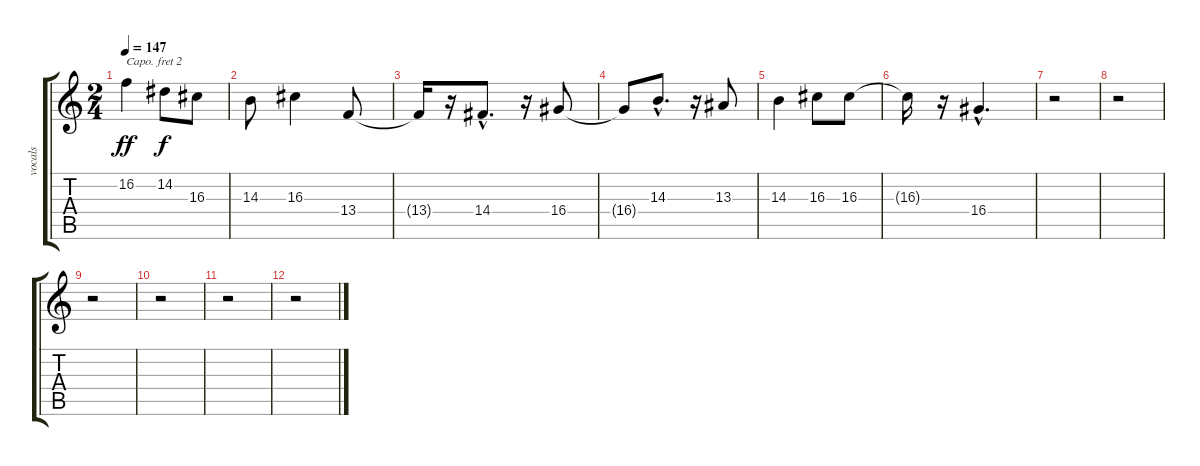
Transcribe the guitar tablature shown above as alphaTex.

\track ("vocals" "vocals") {instrument flute}
\staff {score tabs}
\capo 2
\tuning (E4 B3 G3 D3 A2 E2) {hide}
\ts (2 4)
\tempo 147
\clef g2
\ks c
16.2.4{dy ff} 14.2.8{dy f} 16.3.8 |
14.3.8 16.3.4 13.4.8 |
13.4{t}.16 r.16 14.4{hac}.8{d} r.16 16.4.8 |
16.4{t}.8 14.3{hac}.8{d} r.16 13.3.8 |
14.3.4 16.3.8 16.3.8 |
16.3{t}.16 r.16 16.4{hac}.4{d} |
r.2 |
r.2 |
r.2 |
r.2 |
r.2 |
r.2
